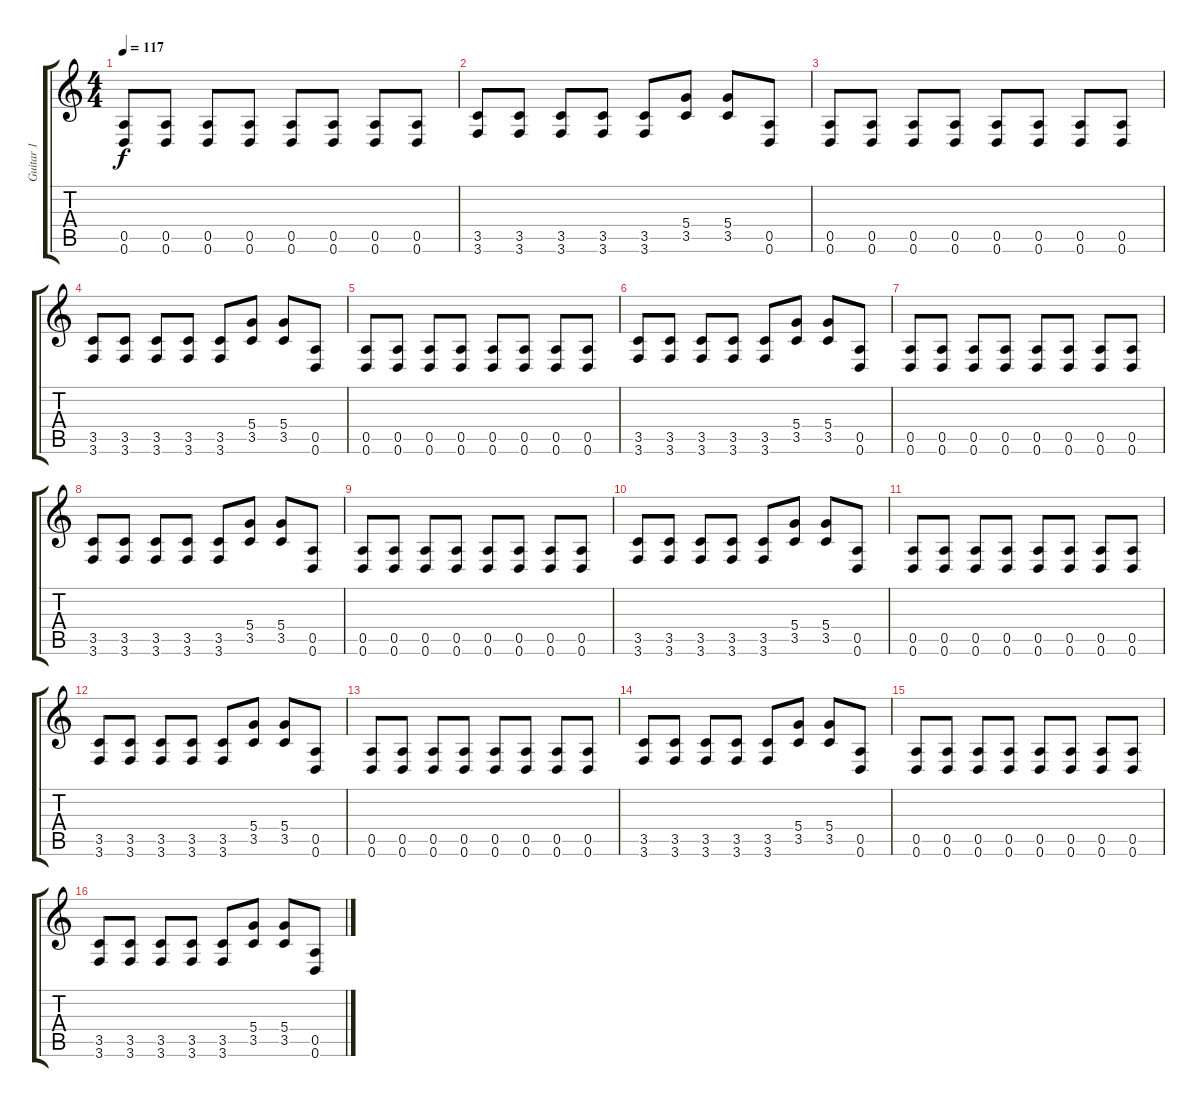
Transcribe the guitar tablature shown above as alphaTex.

\track ("Guitar 1" "Guitar 1") {instrument overdrivenguitar}
\staff {score tabs}
\tuning (E4 B3 G3 D3 A2 D2) {hide}
\ts (4 4)
\tempo 117
\clef g2
\ks c
(0.5 0.6).8{dy f} (0.5 0.6).8 (0.5 0.6).8 (0.5 0.6).8{instrument overdrivenguitar} (0.5 0.6).8 (0.5 0.6).8 (0.5 0.6).8 (0.5 0.6).8 |
(3.5 3.6).8 (3.5 3.6).8 (3.5 3.6).8 (3.5 3.6).8 (3.5 3.6).8 (5.4 3.5).8 (5.4 3.5).8 (0.5 0.6).8 |
(0.5 0.6).8 (0.5 0.6).8 (0.5 0.6).8 (0.5 0.6).8 (0.5 0.6).8 (0.5 0.6).8 (0.5 0.6).8 (0.5 0.6).8 |
(3.5 3.6).8 (3.5 3.6).8 (3.5 3.6).8 (3.5 3.6).8 (3.5 3.6).8 (5.4 3.5).8 (5.4 3.5).8 (0.5 0.6).8 |
(0.5 0.6).8 (0.5 0.6).8 (0.5 0.6).8 (0.5 0.6).8 (0.5 0.6).8 (0.5 0.6).8 (0.5 0.6).8 (0.5 0.6).8 |
(3.5 3.6).8 (3.5 3.6).8 (3.5 3.6).8 (3.5 3.6).8 (3.5 3.6).8 (5.4 3.5).8 (5.4 3.5).8 (0.5 0.6).8 |
(0.5 0.6).8 (0.5 0.6).8 (0.5 0.6).8 (0.5 0.6).8 (0.5 0.6).8 (0.5 0.6).8 (0.5 0.6).8 (0.5 0.6).8 |
(3.5 3.6).8 (3.5 3.6).8 (3.5 3.6).8 (3.5 3.6).8 (3.5 3.6).8 (5.4 3.5).8 (5.4 3.5).8 (0.5 0.6).8 |
(0.5 0.6).8 (0.5 0.6).8 (0.5 0.6).8 (0.5 0.6).8 (0.5 0.6).8 (0.5 0.6).8 (0.5 0.6).8 (0.5 0.6).8 |
(3.5 3.6).8 (3.5 3.6).8 (3.5 3.6).8 (3.5 3.6).8 (3.5 3.6).8 (5.4 3.5).8 (5.4 3.5).8 (0.5 0.6).8 |
(0.5 0.6).8 (0.5 0.6).8 (0.5 0.6).8 (0.5 0.6).8 (0.5 0.6).8 (0.5 0.6).8 (0.5 0.6).8 (0.5 0.6).8 |
(3.5 3.6).8 (3.5 3.6).8 (3.5 3.6).8 (3.5 3.6).8 (3.5 3.6).8 (5.4 3.5).8 (5.4 3.5).8 (0.5 0.6).8 |
(0.5 0.6).8 (0.5 0.6).8 (0.5 0.6).8 (0.5 0.6).8 (0.5 0.6).8 (0.5 0.6).8 (0.5 0.6).8 (0.5 0.6).8 |
(3.5 3.6).8 (3.5 3.6).8 (3.5 3.6).8 (3.5 3.6).8 (3.5 3.6).8 (5.4 3.5).8 (5.4 3.5).8 (0.5 0.6).8 |
(0.5 0.6).8 (0.5 0.6).8 (0.5 0.6).8 (0.5 0.6).8 (0.5 0.6).8 (0.5 0.6).8 (0.5 0.6).8 (0.5 0.6).8 |
(3.5 3.6).8 (3.5 3.6).8 (3.5 3.6).8 (3.5 3.6).8 (3.5 3.6).8 (5.4 3.5).8 (5.4 3.5).8 (0.5 0.6).8
